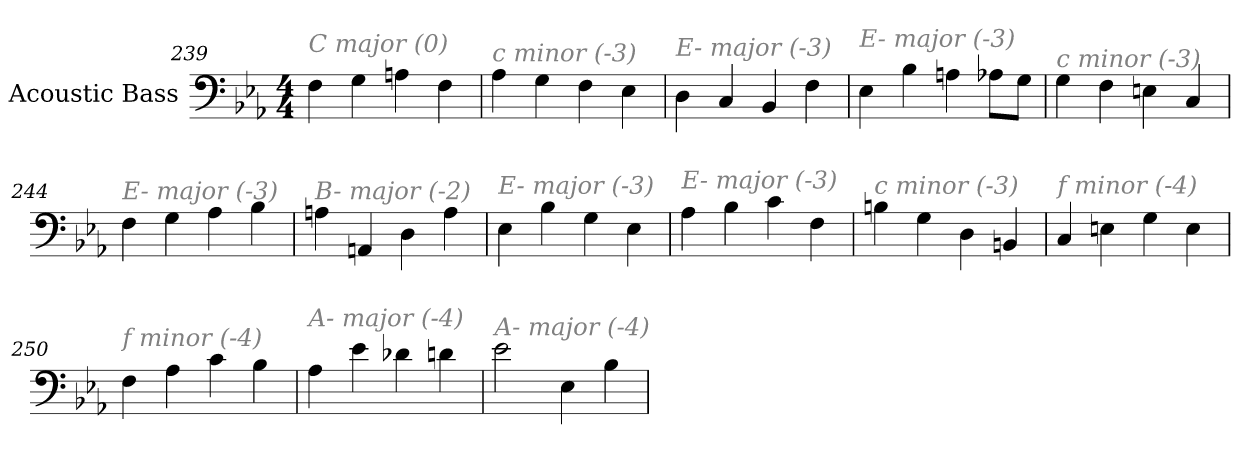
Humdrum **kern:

**kern
*part1
*staff1
*I"Acoustic Bass
*clefF4
*ITrd7c12
*k[b-e-a-]
*E-:
*M4/4
=239
!LO:TX:i:color=#808080:t=C major (0)
4FF
4GG
4AAn
4FF
=240
!LO:TX:i:color=#808080:t=c minor (-3)
4AA-
4GG
4FF
4EE-
=241
!LO:TX:i:color=#808080:t=E- major (-3)
4DD
4CC
4BBB-
4FF
=242
!LO:TX:i:color=#808080:t=E- major (-3)
4EE-
4BB-
4AAn
8AA-XL
8GGJ
=243
!LO:TX:i:color=#808080:t=c minor (-3)
4GG
4FF
4EEn
4CC
=244
!LO:TX:i:color=#808080:t=E- major (-3)
4FF
4GG
4AA-
4BB-
=245
!LO:TX:i:color=#808080:t=B- major (-2)
4AAn
4AAAn
4DD
4AA
=246
!LO:TX:i:color=#808080:t=E- major (-3)
4EE-
4BB-
4GG
4EE-
=247
!LO:TX:i:color=#808080:t=E- major (-3)
4AA-
4BB-
4C
4FF
=248
!LO:TX:i:color=#808080:t=c minor (-3)
4BBn
4GG
4DD
4BBBn
=249
!LO:TX:i:color=#808080:t=f minor (-4)
4CC
4EEn
4GG
4EE
=250
!LO:TX:i:color=#808080:t=f minor (-4)
4FF
4AA-
4C
4BB-
=251
!LO:TX:i:color=#808080:t=A- major (-4)
4AA-
4E-
4D-X
4Dn
=252
!LO:TX:i:color=#808080:t=A- major (-4)
2E-
4EE-
4BB-
=
*-
